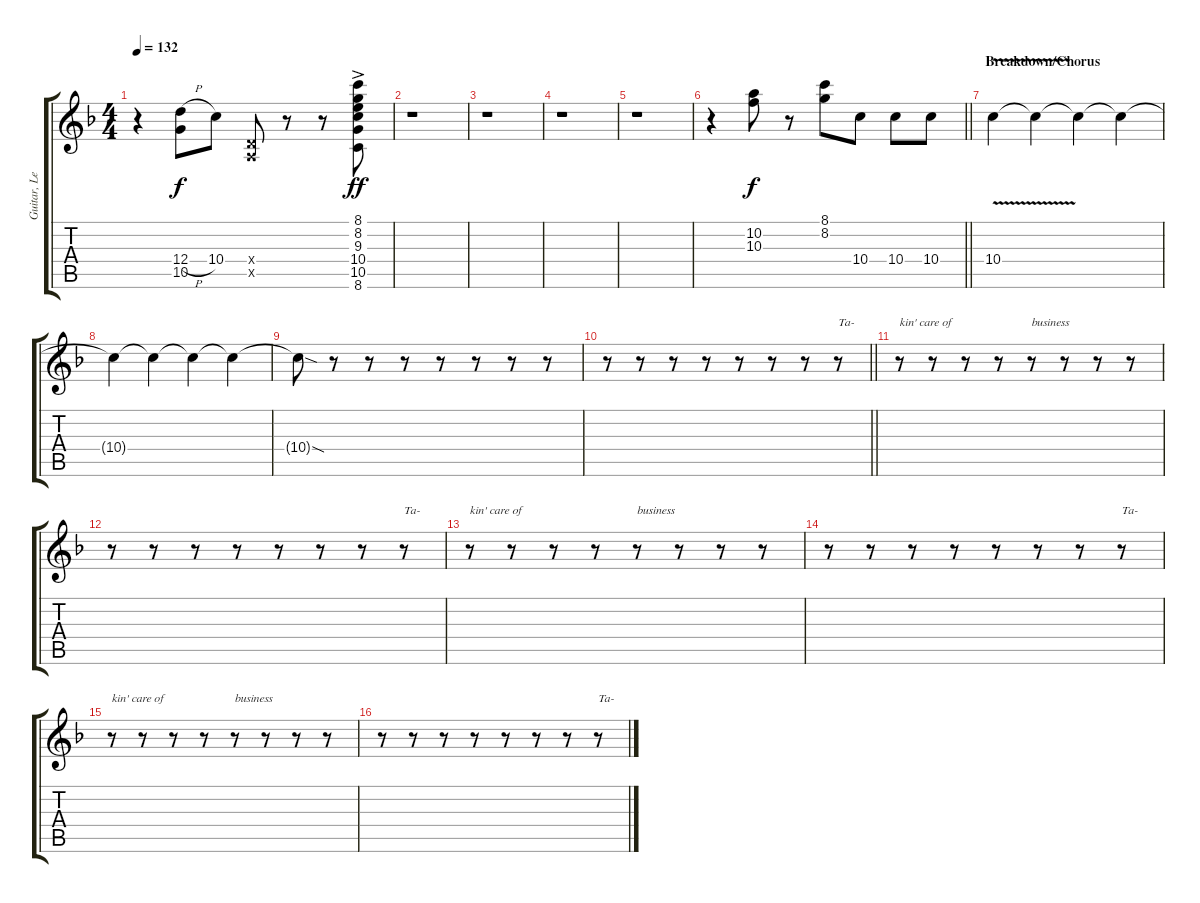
\track ("Guitar, Lead" "Guitar, Le") {instrument distortionguitar}
\staff {score tabs}
\tuning (E4 B3 G3 D3 A2 E2) {hide}
\ts (4 4)
\tempo 132
\clef g2
\ks f
r.4{dy mp} (12.4{h} 10.5).8{dy f} 10.4.8 (0.4{x} 0.5{x}).8 r.8 r.8 (8.1{ac} 8.2{ac} 9.3{ac} 10.4{ac} 10.5{ac} 8.6{ac}).8{dy ff} |
r.1 |
r.1 |
r.1 |
r.1 |
\barLineRight lightlight
r.4 (10.2 10.3).8{dy f} r.8 (8.1 8.2).8 10.4.8 10.4.8 10.4.8 |
\section ("" "Breakdown/Chorus")
10.4{v}.4 10.4{t}.4 10.4{t}.4 10.4{t}.4 |
10.4{t}.4 10.4{t}.4 10.4{t}.4 10.4{t}.4 |
10.4{sod t}.8 r.8 r.8 r.8 r.8 r.8 r.8 r.8 |
\barLineRight lightlight
r.8 r.8 r.8 r.8 r.8 r.8 r.8 r.8{txt "Ta-"} |
r.8{txt "kin' care of"} r.8 r.8 r.8 r.8{txt "business"} r.8 r.8 r.8 |
r.8 r.8 r.8 r.8 r.8 r.8 r.8 r.8{txt "Ta-"} |
r.8{txt "kin' care of"} r.8 r.8 r.8 r.8{txt "business"} r.8 r.8 r.8 |
r.8 r.8 r.8 r.8 r.8 r.8 r.8 r.8{txt "Ta-"} |
r.8{txt "kin' care of"} r.8 r.8 r.8 r.8{txt "business"} r.8 r.8 r.8 |
r.8 r.8 r.8 r.8 r.8 r.8 r.8 r.8{txt "Ta-"}
